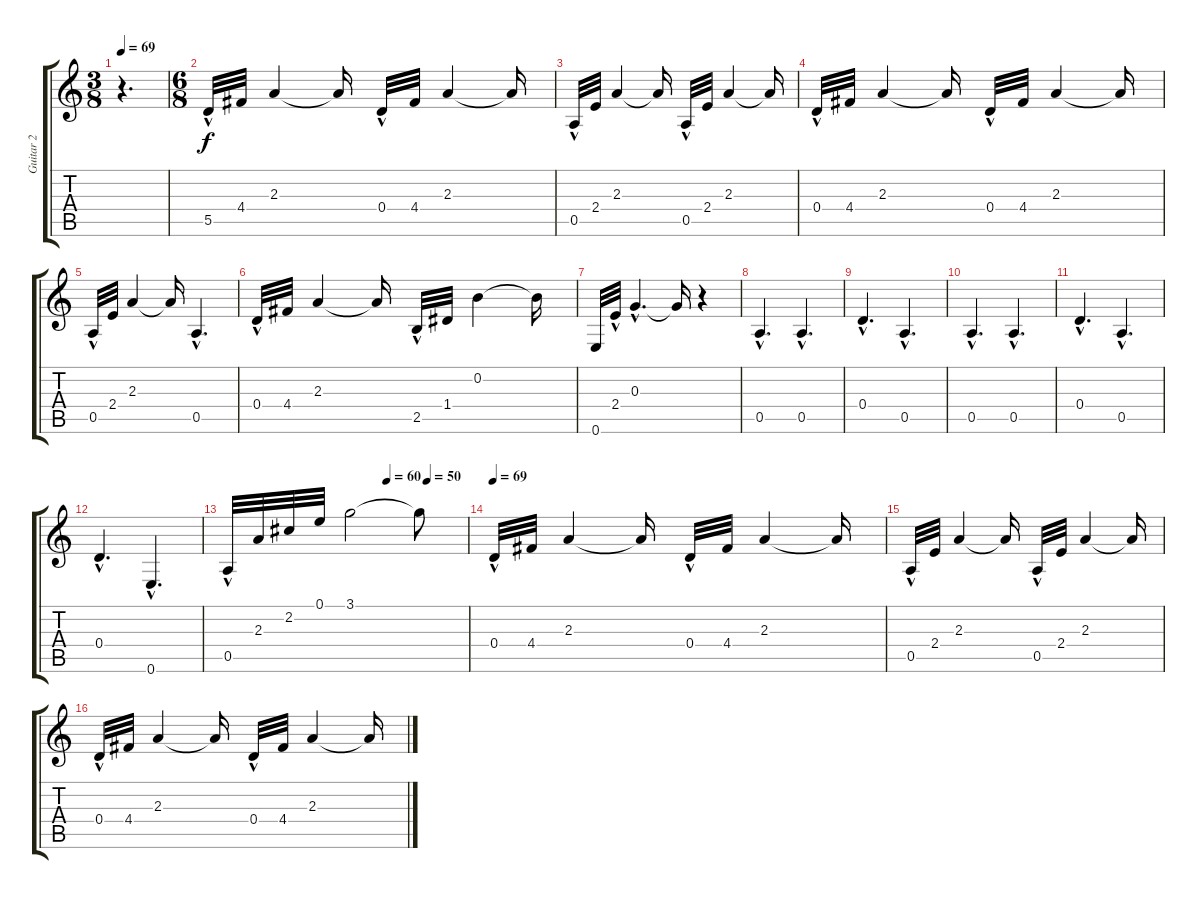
\track ("Guitar 2" "Guitar 2") {instrument acousticguitarnylon}
\staff {score tabs}
\tuning (E4 B3 G3 D3 A2 E2) {hide}
\ts (3 8)
\tempo 69
\clef g2
\ks c
r.4{d dy f instrument acousticguitarnylon} |
\ts (6 8)
5.5{hac}.32 4.4.32 2.3.4 2.3{t}.16 0.4{hac}.32 4.4.32 2.3.4 2.3{t}.16 |
0.5{hac}.32 2.4.32 2.3.4 2.3{t}.16 0.5{hac}.32 2.4.32 2.3.4 2.3{t}.16 |
0.4{hac}.32 4.4.32 2.3.4 2.3{t}.16 0.4{hac}.32 4.4.32 2.3.4 2.3{t}.16 |
0.5{hac}.32 2.4.32 2.3.4 2.3{t}.16 0.5{hac}.4{d} |
0.4{hac}.32 4.4.32 2.3.4 2.3{t}.16 2.5{hac}.32 1.4.32 0.2.4 0.2{t}.16 |
0.6.32 2.4{hac}.32 0.3{hac}.4{d} 0.3{t}.16 r.4 |
0.5{hac}.4{d} 0.5{hac}.4{d} |
0.4{hac}.4{d} 0.5{hac}.4{d} |
0.5{hac}.4{d} 0.5{hac}.4{d} |
0.4{hac}.4{d} 0.5{hac}.4{d} |
0.4{hac}.4{d} 0.6{hac}.4{d} |
\tempo (60 0.6666666666666666)
\tempo (50 0.8333333333333334)
0.5{hac}.32 2.3.32 2.2.32 0.1.32 3.1.2 3.1{t}.8 |
\tempo 69
0.4{hac}.32 4.4.32 2.3.4 2.3{t}.16 0.4{hac}.32 4.4.32 2.3.4 2.3{t}.16 |
0.5{hac}.32 2.4.32 2.3.4 2.3{t}.16 0.5{hac}.32 2.4.32 2.3.4 2.3{t}.16 |
0.4{hac}.32 4.4.32 2.3.4 2.3{t}.16 0.4{hac}.32 4.4.32 2.3.4 2.3{t}.16
